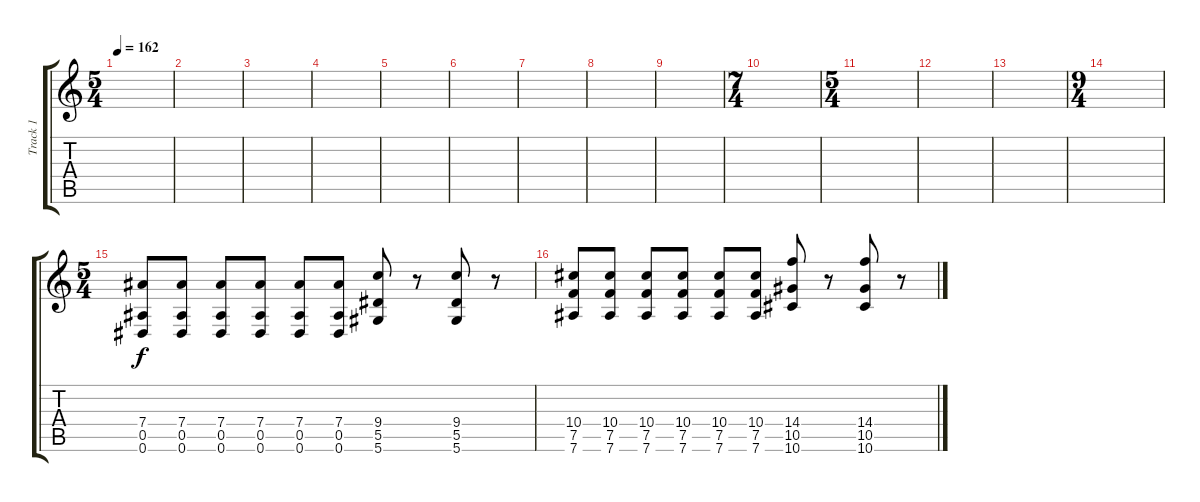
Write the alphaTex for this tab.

\track ("Track 1" "Track 1") {instrument overdrivenguitar}
\staff {score tabs}
\tuning (F4 C4 Ab3 Eb3 Bb2 Eb2) {hide}
\ts (5 4)
\tempo 162
\clef g2
\ks c
|
|
|
|
|
|
|
|
|
\ts (7 4)
|
\ts (5 4)
|
|
|
\ts (9 4)
|
\ts (5 4)
(7.4 0.5 0.6).8 (7.4 0.5 0.6).8 (7.4 0.5 0.6).8 (7.4 0.5 0.6).8 (7.4 0.5 0.6).8 (7.4 0.5 0.6).8 (9.4 5.5 5.6).8 r.8 (9.4 5.5 5.6).8 r.8 |
(10.4 7.5 7.6).8 (10.4 7.5 7.6).8 (10.4 7.5 7.6).8 (10.4 7.5 7.6).8 (10.4 7.5 7.6).8 (10.4 7.5 7.6).8 (14.4 10.5 10.6).8 r.8 (14.4 10.5 10.6).8 r.8
